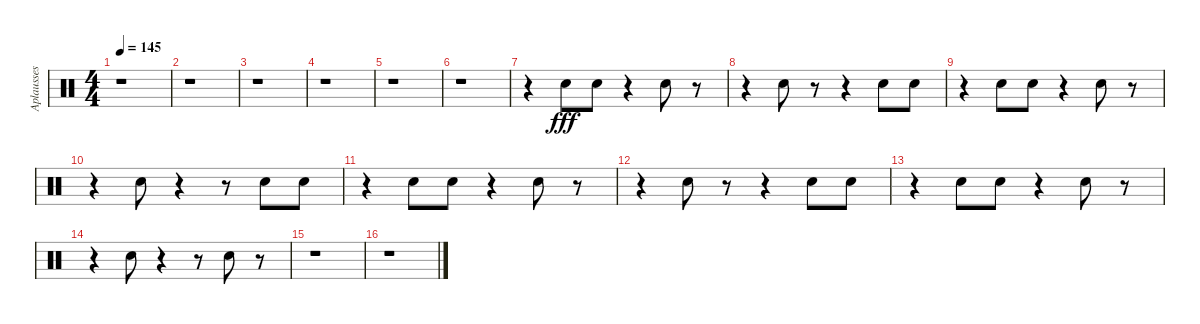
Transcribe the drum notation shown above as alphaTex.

\track ("Aplausses" "Aplausses") {instrument percussion}
\staff {score}
\articulation defaults
\ts (4 4)
\tempo 145
\clef neutral
\ks c
r.1{dy fff} |
r.1 |
r.1 |
r.1 |
r.1 |
r.1 |
r.4 "Hand Clap (hit)".8 "Hand Clap (hit)".8 r.4 "Hand Clap (hit)".8 r.8 |
r.4 "Hand Clap (hit)".8 r.8 r.4 "Hand Clap (hit)".8 "Hand Clap (hit)".8 |
r.4 "Hand Clap (hit)".8 "Hand Clap (hit)".8 r.4 "Hand Clap (hit)".8 r.8 |
r.4 "Hand Clap (hit)".8 r.4 r.8 "Hand Clap (hit)".8 "Hand Clap (hit)".8 |
r.4 "Hand Clap (hit)".8 "Hand Clap (hit)".8 r.4 "Hand Clap (hit)".8 r.8 |
r.4 "Hand Clap (hit)".8 r.8 r.4 "Hand Clap (hit)".8 "Hand Clap (hit)".8 |
r.4 "Hand Clap (hit)".8 "Hand Clap (hit)".8 r.4 "Hand Clap (hit)".8 r.8 |
r.4 "Hand Clap (hit)".8 r.4 r.8 "Hand Clap (hit)".8 r.8 |
r.1 |
r.1
